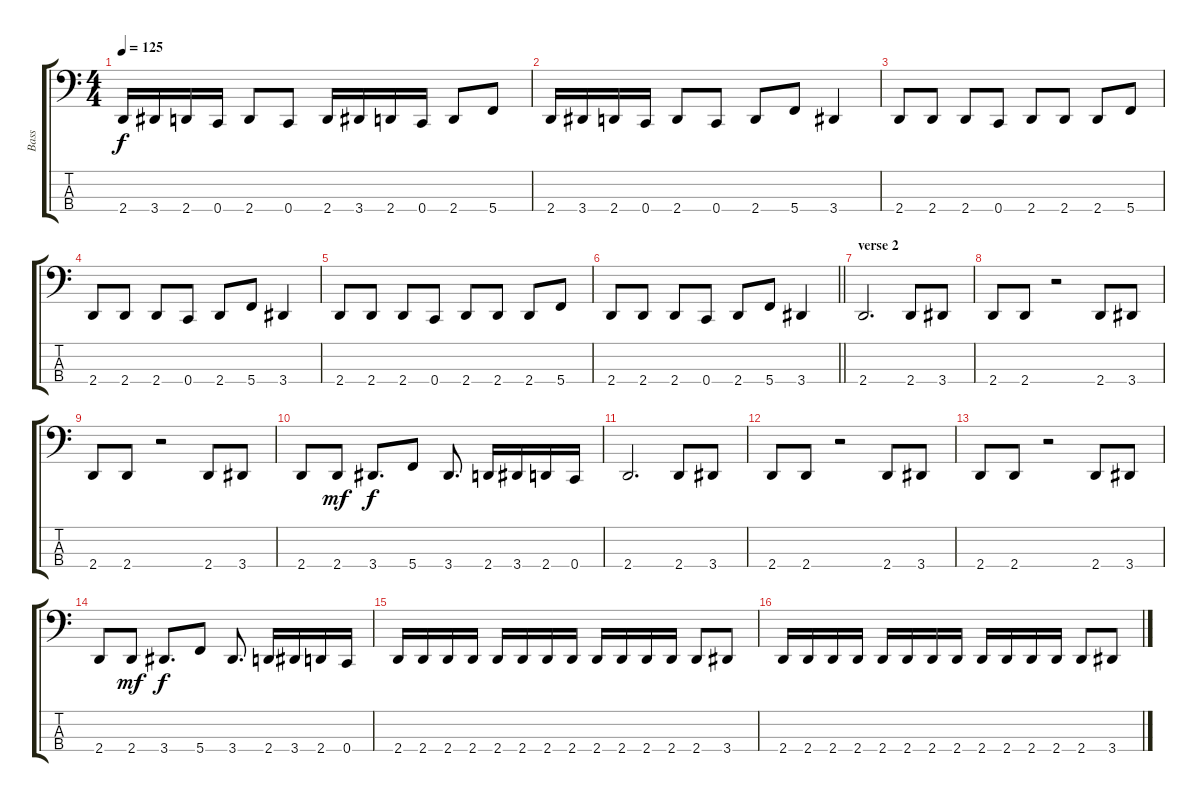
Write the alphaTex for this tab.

\track ("Bass" "Bass") {instrument electricbassfinger}
\staff {score tabs}
\tuning (F2 C2 G1 C1) {hide}
\ts (4 4)
\tempo 125
\clef f4
\ks c
2.4.16{dy f} 3.4.16 2.4.16 0.4.16 2.4.8 0.4.8 2.4.16 3.4.16 2.4.16 0.4.16 2.4.8 5.4.8 |
2.4.16 3.4.16 2.4.16 0.4.16 2.4.8 0.4.8 2.4.8 5.4.8 3.4.4 |
2.4.8 2.4.8 2.4.8 0.4.8 2.4.8 2.4.8 2.4.8 5.4.8 |
2.4.8 2.4.8 2.4.8 0.4.8 2.4.8 5.4.8 3.4.4 |
2.4.8 2.4.8 2.4.8 0.4.8 2.4.8 2.4.8 2.4.8 5.4.8 |
\barLineRight lightlight
2.4.8 2.4.8 2.4.8 0.4.8 2.4.8 5.4.8 3.4.4 |
\section ("" "verse 2")
2.4.2{d} 2.4.8 3.4.8 |
2.4.8 2.4.8 r.2 2.4.8 3.4.8 |
2.4.8 2.4.8 r.2 2.4.8 3.4.8 |
2.4.8 2.4.8{dy mf} 3.4.8{d dy f} 5.4.8 3.4.8{d} 2.4.16 3.4.16 2.4.16 0.4.16 |
2.4.2{d} 2.4.8 3.4.8 |
2.4.8 2.4.8 r.2 2.4.8 3.4.8 |
2.4.8 2.4.8 r.2 2.4.8 3.4.8 |
2.4.8 2.4.8{dy mf} 3.4.8{d dy f} 5.4.8 3.4.8{d} 2.4.16 3.4.16 2.4.16 0.4.16 |
2.4.16 2.4.16 2.4.16 2.4.16 2.4.16 2.4.16 2.4.16 2.4.16 2.4.16 2.4.16 2.4.16 2.4.16 2.4.8 3.4.8 |
2.4.16 2.4.16 2.4.16 2.4.16 2.4.16 2.4.16 2.4.16 2.4.16 2.4.16 2.4.16 2.4.16 2.4.16 2.4.8 3.4.8
